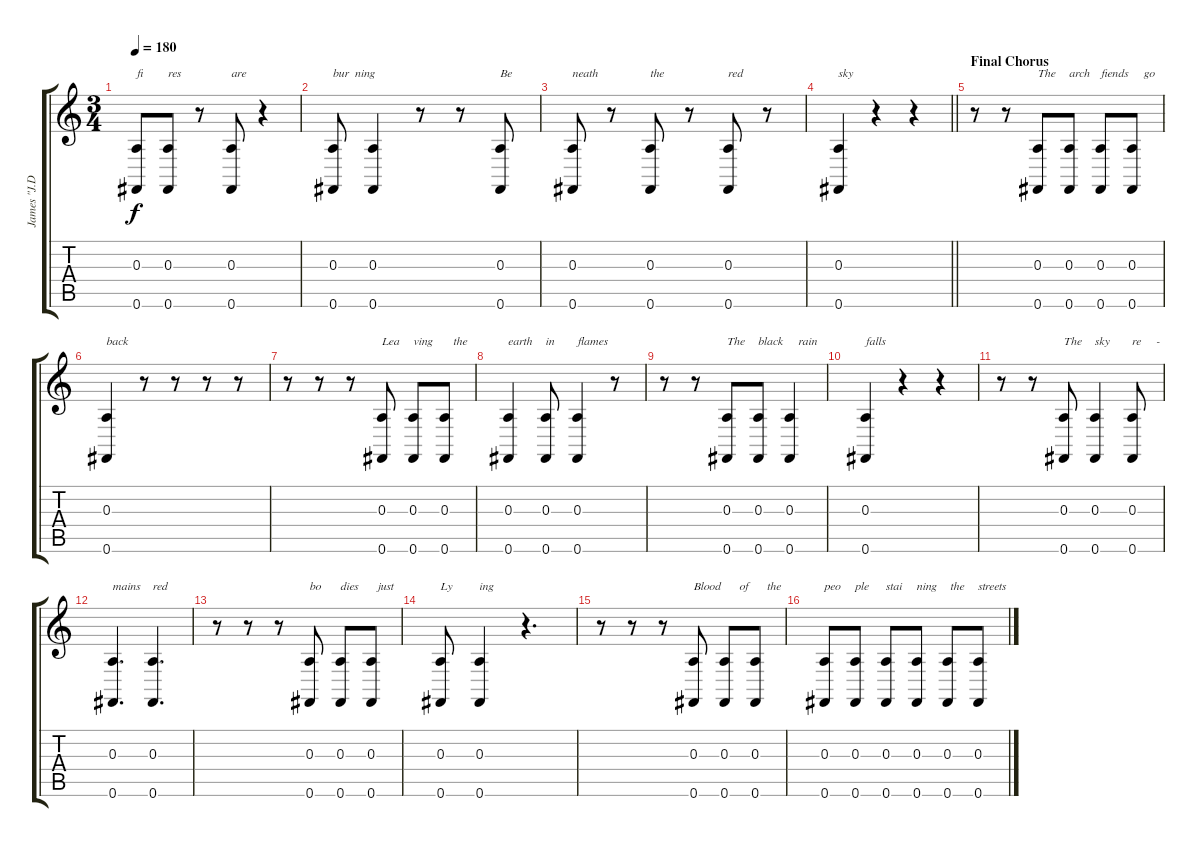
\track ("James \"J.D\" Ryan" "James \"J.D") {instrument gunshot}
\staff {score tabs}
\tuning (Gb4 Db4 A3 E3 B2 Gb2) {hide}
\ts (3 4)
\tempo 180
\clef g2
\ks c
(0.3 0.6).8{txt "fi" dy f} (0.3 0.6).8{txt "res"} r.8 (0.3 0.6).8{txt "are "} r.4 |
(0.3 0.6).8{txt "bur  ning"} (0.3 0.6).4 r.8 r.8 (0.3 0.6).8{txt "Be"} |
(0.3 0.6).8{txt "neath"} r.8 (0.3 0.6).8{txt "the"} r.8 (0.3 0.6).8{txt "red"} r.8 |
\barLineRight lightlight
(0.3 0.6).4{txt "sky"} r.4 r.4 |
\section ("" "Final Chorus")
r.8 r.8 (0.3 0.6).8{txt "The"} (0.3 0.6).8{txt "arch"} (0.3 0.6).8{txt "fiends"} (0.3 0.6).8{txt "    go "} |
(0.3 0.6).4{txt "back"} r.8 r.8 r.8 r.8 |
r.8 r.8 r.8 (0.3 0.6).8{txt "Lea"} (0.3 0.6).8{txt "ving"} (0.3 0.6).8{txt "   the"} |
(0.3 0.6).4{txt "earth"} (0.3 0.6).8{txt "in"} (0.3 0.6).4{txt "flames"} r.8 |
r.8 r.8 (0.3 0.6).8{txt "The"} (0.3 0.6).8{txt "black"} (0.3 0.6).4{txt "   rain"} |
(0.3 0.6).4{txt "falls"} r.4 r.4 |
r.8 r.8 (0.3 0.6).8{txt "The"} (0.3 0.6).4{txt "sky"} (0.3 0.6).8{txt "re     -"} |
(0.3 0.6).4{d txt "mains"} (0.3 0.6).4{d txt "red"} |
r.8 r.8 r.8 (0.3 0.6).8{txt "bo"} (0.3 0.6).8{txt "dies"} (0.3 0.6).8{txt "  just"} |
(0.3 0.6).8{txt "Ly"} (0.3 0.6).4{txt "ing"} r.4{d} |
r.8 r.8 r.8 (0.3 0.6).8{txt "Blood"} (0.3 0.6).8{txt "     of"} (0.3 0.6).8{txt "    the"} |
(0.3 0.6).8{txt "peo"} (0.3 0.6).8{txt "ple"} (0.3 0.6).8{txt "stai"} (0.3 0.6).8{txt "ning"} (0.3 0.6).8{txt " the"} (0.3 0.6).8{txt "streets"}
